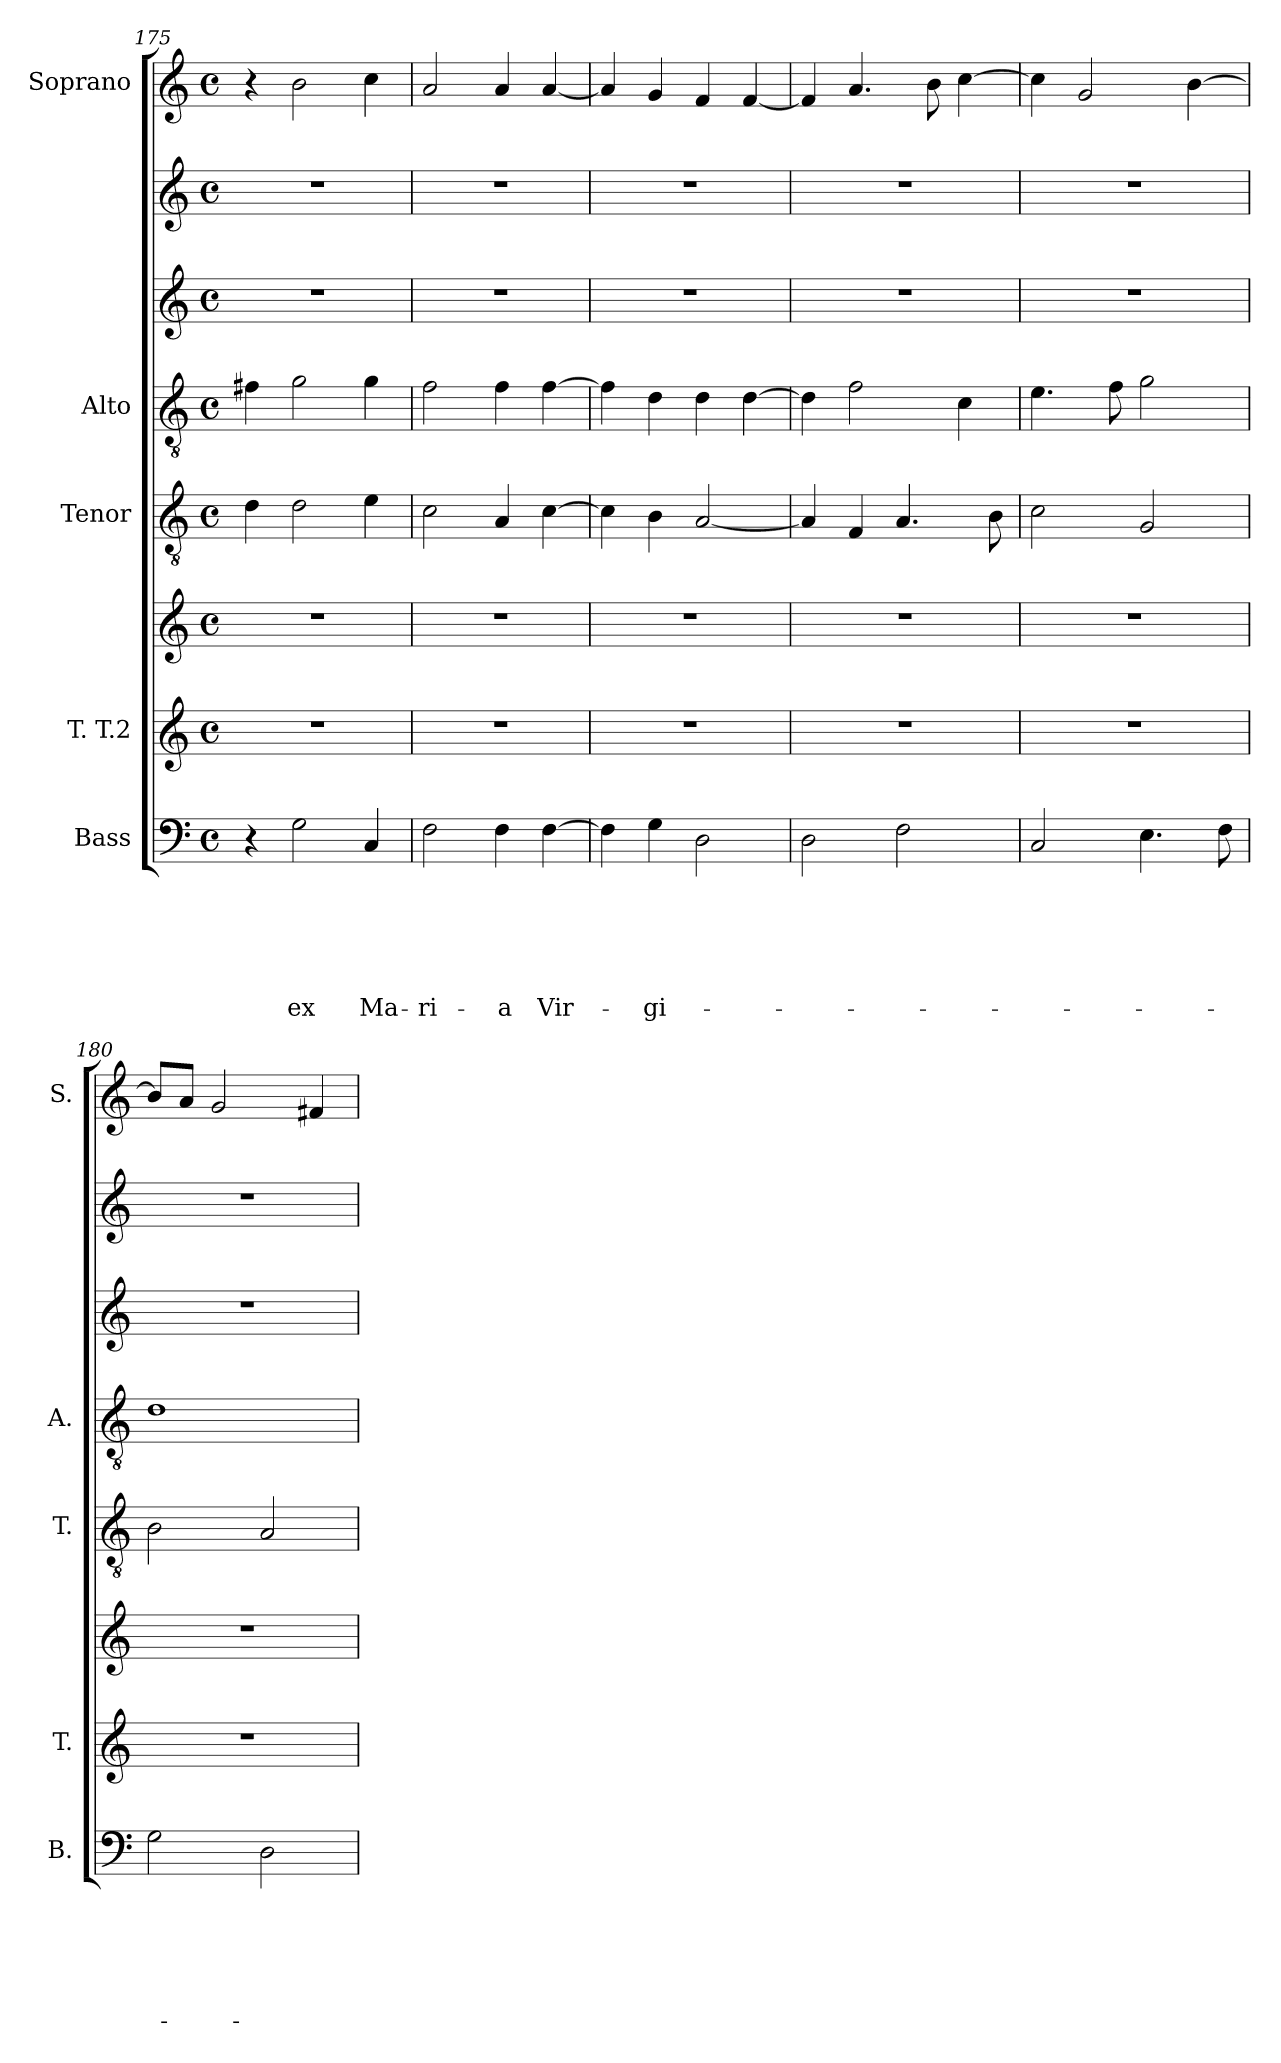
**kern	**text	**text	**text	**text	**text	**text	**kern	**kern	**kern	**kern	**kern	**kern	**kern
*part7	*part7	*part7	*part7	*part7	*part7	*part7	*part6	*part6	*part5	*part4	*part3	*part2	*part1
*staff8	*staff8	*staff8	*staff8	*staff8	*staff8	*staff8	*staff7	*staff6	*staff5	*staff4	*staff3	*staff2	*staff1
*I"Bass	*	*	*	*	*	*	*I"T. T.2	*	*I"Tenor	*I"Alto	*	*	*I"Soprano
*I'B.	*	*	*	*	*	*	*I'T.	*	*I'T.	*I'A.	*	*	*I'S.
!!LO:LB:g=z
*clefF4	*	*	*	*	*	*	*clefG2	*clefG2	*clefGv2	*clefGv2	*clefG2	*clefG2	*clefG2
*k[]	*	*	*	*	*	*	*k[]	*k[]	*k[]	*k[]	*k[]	*k[]	*k[]
*C:	*	*	*	*	*	*	*C:	*C:	*C:	*C:	*C:	*C:	*C:
*M4/4	*	*	*	*	*	*	*M4/4	*M4/4	*M4/4	*M4/4	*M4/4	*M4/4	*M4/4
*met(c)	*	*	*	*	*	*	*met(c)	*met(c)	*met(c)	*met(c)	*met(c)	*met(c)	*met(c)
=175	=175	=175	=175	=175	=175	=175	=175	=175	=175	=175	=175	=175	=175
4r	.	.	.	.	.	.	1r	1r	4d\	4f#X\	1r	1r	4r
!	!	!	!	!	!	!LO:LY:b	!	!	!	!	!	!	!
2G\	.	.	.	.	.	ex	.	.	2d\	2g\	.	.	2b\
!	!	!	!	!	!	!LO:LY:b	!	!	!	!	!	!	!
4C/	.	.	.	.	.	Ma-	.	.	4e\	4g\	.	.	4cc\
=176	=176	=176	=176	=176	=176	=176	=176	=176	=176	=176	=176	=176	=176
!	!	!	!	!	!	!LO:LY:b	!	!	!	!	!	!	!
2F\	.	.	.	.	.	-ri-	1r	1r	2c\	2f\	1r	1r	2a/
!	!	!	!	!	!	!LO:LY:b	!	!	!	!	!	!	!
4F\	.	.	.	.	.	-a	.	.	4A/	4f\	.	.	4a/
!	!	!	!	!	!	!LO:LY:b	!	!	!	!	!	!	!
[>4F\	.	.	.	.	.	Vir-	.	.	[>4c\	[>4f\	.	.	[<4a/
=177	=177	=177	=177	=177	=177	=177	=177	=177	=177	=177	=177	=177	=177
4F\]	.	.	.	.	.	.	1r	1r	4c\]	4f\]	1r	1r	4a/]
!	!	!	!	!	!	!LO:LY:b	!	!	!	!	!	!	!
4G\	.	.	.	.	.	-gi-	.	.	4B\	4d\	.	.	4g/
2D\	.	.	.	.	.	.	.	.	[<2A/	4d\	.	.	4f/
.	.	.	.	.	.	.	.	.	.	[>4d\	.	.	[<4f/
=178	=178	=178	=178	=178	=178	=178	=178	=178	=178	=178	=178	=178	=178
2D\	.	.	.	.	.	.	1r	1r	4A/]	4d\]	1r	1r	4f/]
.	.	.	.	.	.	.	.	.	4F/	2f\	.	.	4.a/
2F\	.	.	.	.	.	.	.	.	4.A/	.	.	.	.
.	.	.	.	.	.	.	.	.	.	.	.	.	8b\
.	.	.	.	.	.	.	.	.	.	4c\	.	.	[>4cc\
.	.	.	.	.	.	.	.	.	8B\	.	.	.	.
=179	=179	=179	=179	=179	=179	=179	=179	=179	=179	=179	=179	=179	=179
2C/	.	.	.	.	.	.	1r	1r	2c\	4.e\	1r	1r	4cc\]
.	.	.	.	.	.	.	.	.	.	.	.	.	2g/
.	.	.	.	.	.	.	.	.	.	8f\	.	.	.
4.E\	.	.	.	.	.	.	.	.	2G/	2g\	.	.	.
.	.	.	.	.	.	.	.	.	.	.	.	.	[<4b\
8F\	.	.	.	.	.	.	.	.	.	.	.	.	.
!!LO:PB:g=z
=180	=180	=180	=180	=180	=180	=180	=180	=180	=180	=180	=180	=180	=180
2G\	.	.	.	.	.	.	1r	1r	2B\	1d	1r	1r	8b/L]
.	.	.	.	.	.	.	.	.	.	.	.	.	8a/J
.	.	.	.	.	.	.	.	.	.	.	.	.	2g/
2D\	.	.	.	.	.	.	.	.	2A/	.	.	.	.
.	.	.	.	.	.	.	.	.	.	.	.	.	4f#X/
=	=	=	=	=	=	=	=	=	=	=	=	=	=
*-	*-	*-	*-	*-	*-	*-	*-	*-	*-	*-	*-	*-	*-
